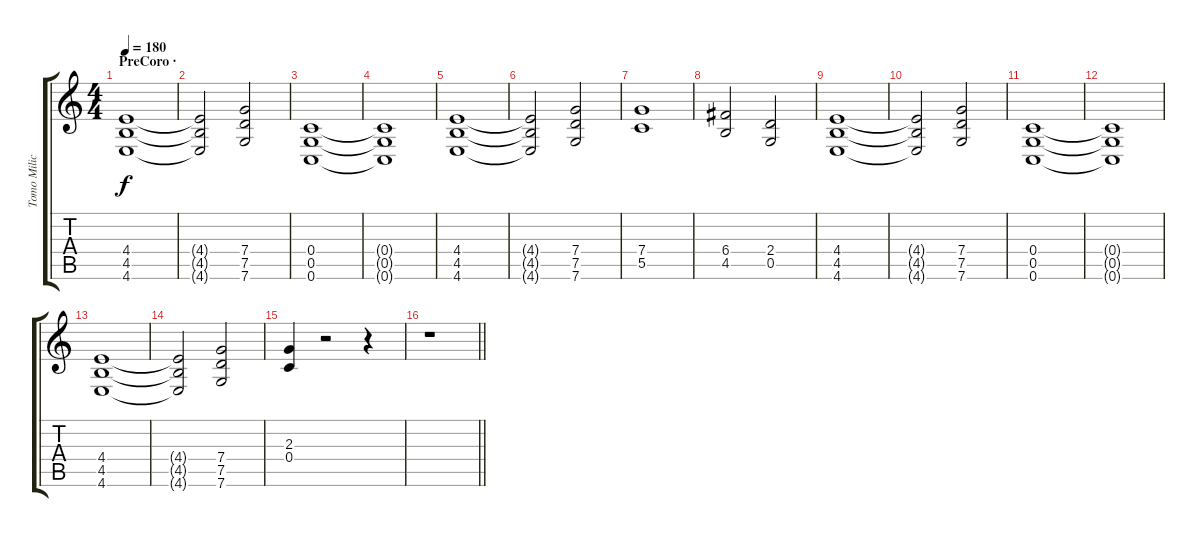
\track ("Tomo Milicevic" "Tomo Milic") {instrument distortionguitar}
\staff {score tabs}
\tuning (D4 A3 F3 C3 G2 C2) {hide}
\ts (4 4)
\section ("" "PreCoro ·")
\tempo 180
\clef g2
\ks c
(4.4 4.5 4.6).1{dy f} |
(4.4{t} 4.5{t} 4.6{t}).2 (7.4 7.5 7.6).2 |
(0.4 0.5 0.6).1 |
(0.4{t} 0.5{t} 0.6{t}).1 |
(4.4 4.5 4.6).1 |
(4.4{t} 4.5{t} 4.6{t}).2 (7.4 7.5 7.6).2 |
(7.4 5.5).1 |
(6.4 4.5).2 (2.4 0.5).2 |
(4.4 4.5 4.6).1 |
(4.4{t} 4.5{t} 4.6{t}).2 (7.4 7.5 7.6).2 |
(0.4 0.5 0.6).1 |
(0.4{t} 0.5{t} 0.6{t}).1 |
(4.4 4.5 4.6).1 |
(4.4{t} 4.5{t} 4.6{t}).2 (7.4 7.5 7.6).2 |
(2.3 0.4).4 r.2 r.4 |
\barLineRight lightlight
r.1
